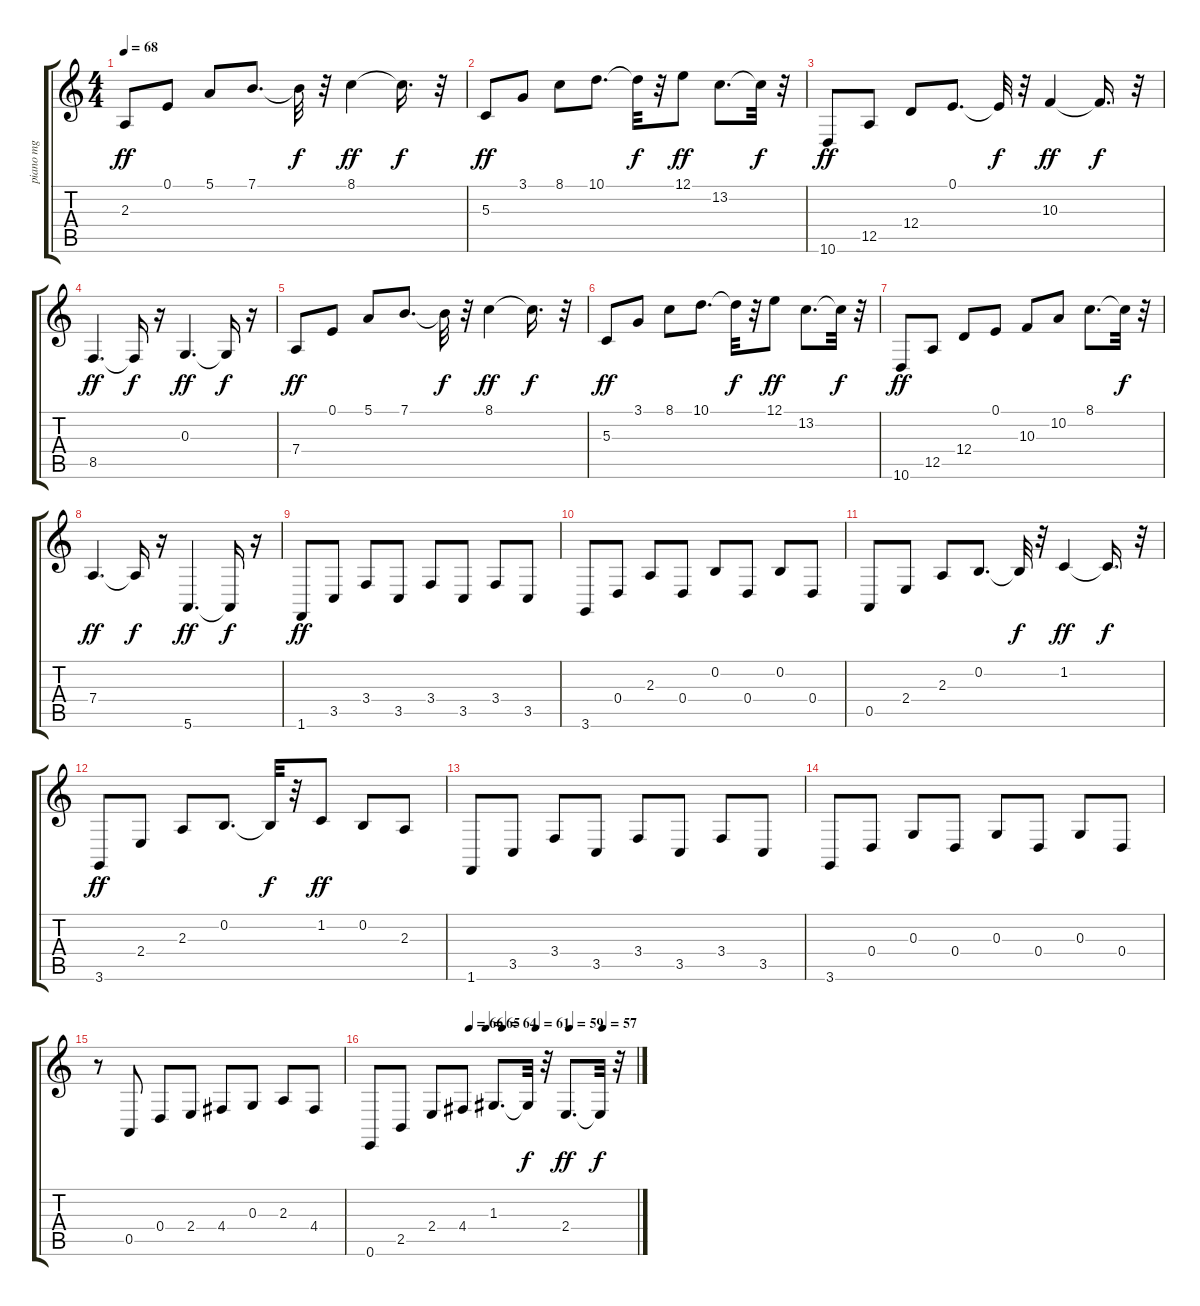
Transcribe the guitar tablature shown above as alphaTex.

\track ("piano mg" "piano mg") {instrument acousticgrandpiano}
\staff {score tabs}
\tuning (E4 B3 G3 D3 A2 E2) {hide}
\ts (4 4)
\tempo 68
\clef g2
\ks c
2.3.8{dy ff instrument acousticgrandpiano} 0.1.8 5.1.8 7.1.8{d} 7.1{t}.32{dy f} r.32 8.1.4{dy ff} 8.1{t}.16{d dy f} r.32 |
5.3.8{dy ff} 3.1.8 8.1.8 10.1.8{d} 10.1{t}.32{dy f} r.32 12.1.8{dy ff} 13.2.8{d} 13.2{t}.32{dy f} r.32 |
10.6.8{dy ff} 12.5.8 12.4.8 0.1.8{d} 0.1{t}.32{dy f} r.32 10.3.4{dy ff} 10.3{t}.16{d dy f} r.32 |
8.5.4{d dy ff} 8.5{t}.16{dy f} r.16 0.3.4{d dy ff} 0.3{t}.16{dy f} r.16 |
7.4.8{dy ff} 0.1.8 5.1.8 7.1.8{d} 7.1{t}.32{dy f} r.32 8.1.4{dy ff} 8.1{t}.16{d dy f} r.32 |
5.3.8{dy ff} 3.1.8 8.1.8 10.1.8{d} 10.1{t}.32{dy f} r.32 12.1.8{dy ff} 13.2.8{d} 13.2{t}.32{dy f} r.32 |
10.6.8{dy ff} 12.5.8 12.4.8 0.1.8 10.3.8 10.2.8 8.1.8{d} 8.1{t}.32{dy f} r.32 |
7.4.4{d dy ff} 7.4{t}.16{dy f} r.16 5.6.4{d dy ff} 5.6{t}.16{dy f} r.16 |
1.6.8{dy ff} 3.5.8 3.4.8 3.5.8 3.4.8 3.5.8 3.4.8 3.5.8 |
3.6.8 0.4.8 2.3.8 0.4.8 0.2.8 0.4.8 0.2.8 0.4.8 |
0.5.8 2.4.8 2.3.8 0.2.8{d} 0.2{t}.32{dy f} r.32 1.2.4{dy ff} 1.2{t}.16{d dy f} r.32 |
3.6.8{dy ff} 2.4.8 2.3.8 0.2.8{d} 0.2{t}.32{dy f} r.32 1.2.8{dy ff} 0.2.8 2.3.8 |
1.6.8 3.5.8 3.4.8 3.5.8 3.4.8 3.5.8 3.4.8 3.5.8 |
3.6.8 0.4.8 0.3.8 0.4.8 0.3.8 0.4.8 0.3.8 0.4.8 |
r.8 0.5.8 0.4.8 2.4.8 4.4.8 0.3.8 2.3.8 4.4.8 |
\tempo (66 0.375)
\tempo (65 0.4375)
\tempo (64 0.5)
\tempo (61 0.625)
\tempo (59 0.75)
\tempo (57 0.875)
0.6.8 2.5.8 2.4.8 4.4.8 1.3.8{d} 1.3{t}.32{dy f} r.32 2.4.8{d dy ff} 2.4{t}.32{dy f} r.32
